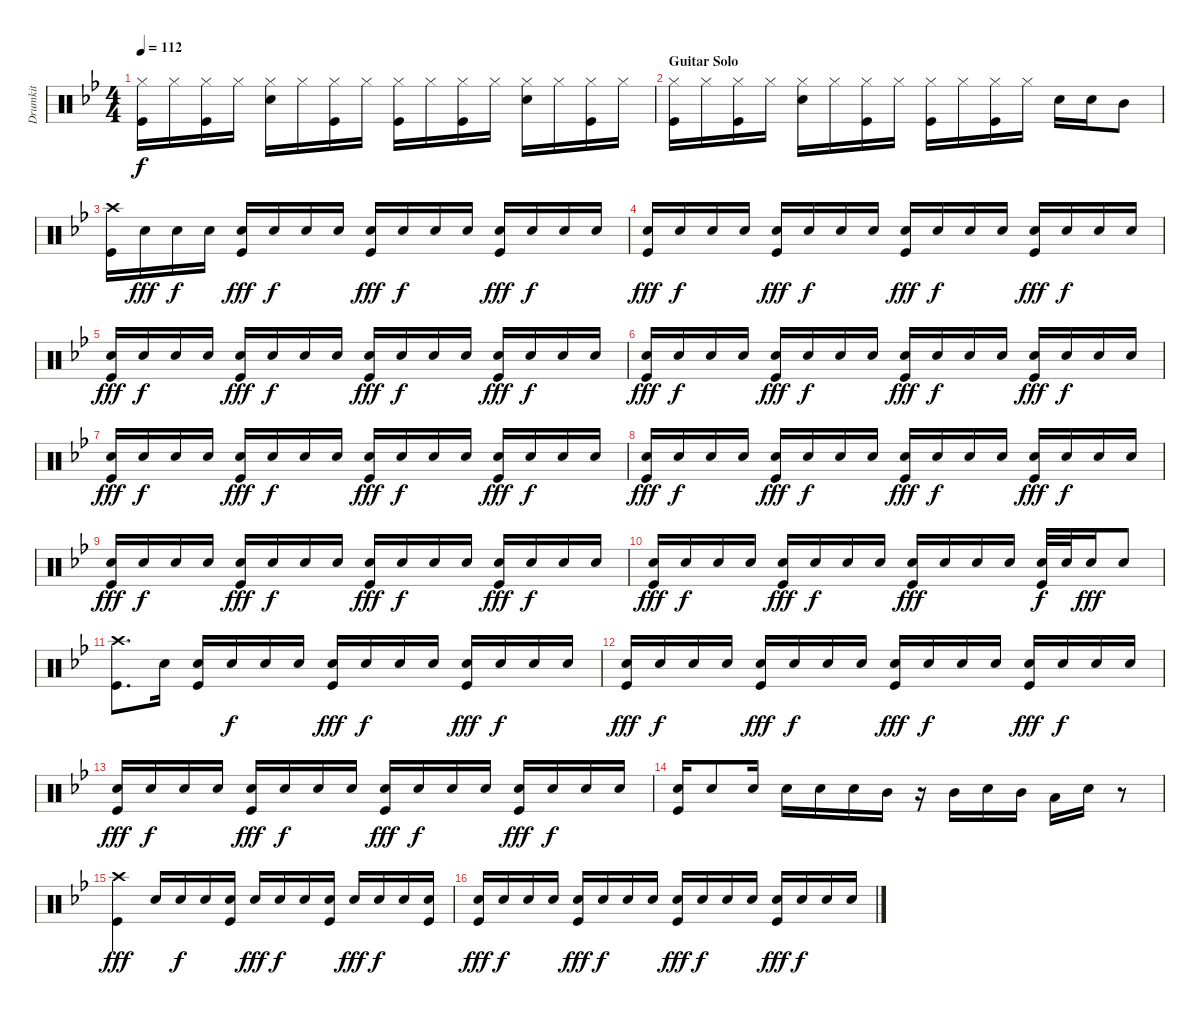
\track ("Drumkit" "Drumkit") {instrument percussion}
\staff {score}
\articulation defaults
\ts (4 4)
\tempo 112
\clef neutral
\ks bb
("Hi-Hat (closed)" "Kick (hit)").16{dy f} "Hi-Hat (closed)".16 ("Hi-Hat (closed)" "Kick (hit)").16 "Hi-Hat (closed)".16 ("Hi-Hat (closed)" "Snare (hit) 2").16 "Hi-Hat (closed)".16 ("Hi-Hat (closed)" "Kick (hit)").16 "Hi-Hat (closed)".16 ("Hi-Hat (closed)" "Kick (hit)").16 "Hi-Hat (closed)".16 ("Hi-Hat (closed)" "Kick (hit)").16 "Hi-Hat (closed)".16 ("Hi-Hat (closed)" "Snare (hit) 2").16 "Hi-Hat (closed)".16 ("Hi-Hat (closed)" "Kick (hit)").16 "Hi-Hat (closed)".16 |
\section ("" "Guitar Solo")
("Hi-Hat (closed)" "Kick (hit)").16 "Hi-Hat (closed)".16 ("Hi-Hat (closed)" "Kick (hit)").16 "Hi-Hat (closed)".16 ("Hi-Hat (closed)" "Snare (hit) 2").16 "Hi-Hat (closed)".16 ("Hi-Hat (closed)" "Kick (hit)").16 "Hi-Hat (closed)".16 ("Hi-Hat (closed)" "Kick (hit)").16 "Hi-Hat (closed)".16 ("Hi-Hat (closed)" "Kick (hit)").16 "Hi-Hat (closed)".16 "Snare (hit) 2".16 "Snare (hit) 2".16 "Mid Tom (hit)".8 |
("Crash high (hit)" "Kick (hit)").16 "Snare (hit) 2".16{dy fff} "Snare (hit) 2".16{dy f} "Snare (hit) 2".16 ("Snare (hit) 2" "Kick (hit)").16{dy fff} "Snare (hit) 2".16{dy f} "Snare (hit) 2".16 "Snare (hit) 2".16 ("Snare (hit) 2" "Kick (hit)").16{dy fff} "Snare (hit) 2".16{dy f} "Snare (hit) 2".16 "Snare (hit) 2".16 ("Snare (hit) 2" "Kick (hit)").16{dy fff} "Snare (hit) 2".16{dy f} "Snare (hit) 2".16 "Snare (hit) 2".16 |
("Snare (hit) 2" "Kick (hit)").16{dy fff} "Snare (hit) 2".16{dy f} "Snare (hit) 2".16 "Snare (hit) 2".16 ("Snare (hit) 2" "Kick (hit)").16{dy fff} "Snare (hit) 2".16{dy f} "Snare (hit) 2".16 "Snare (hit) 2".16 ("Snare (hit) 2" "Kick (hit)").16{dy fff} "Snare (hit) 2".16{dy f} "Snare (hit) 2".16 "Snare (hit) 2".16 ("Snare (hit) 2" "Kick (hit)").16{dy fff} "Snare (hit) 2".16{dy f} "Snare (hit) 2".16 "Snare (hit) 2".16 |
("Snare (hit) 2" "Kick (hit)").16{dy fff} "Snare (hit) 2".16{dy f} "Snare (hit) 2".16 "Snare (hit) 2".16 ("Snare (hit) 2" "Kick (hit)").16{dy fff} "Snare (hit) 2".16{dy f} "Snare (hit) 2".16 "Snare (hit) 2".16 ("Snare (hit) 2" "Kick (hit)").16{dy fff} "Snare (hit) 2".16{dy f} "Snare (hit) 2".16 "Snare (hit) 2".16 ("Snare (hit) 2" "Kick (hit)").16{dy fff} "Snare (hit) 2".16{dy f} "Snare (hit) 2".16 "Snare (hit) 2".16 |
("Snare (hit) 2" "Kick (hit)").16{dy fff} "Snare (hit) 2".16{dy f} "Snare (hit) 2".16 "Snare (hit) 2".16 ("Snare (hit) 2" "Kick (hit)").16{dy fff} "Snare (hit) 2".16{dy f} "Snare (hit) 2".16 "Snare (hit) 2".16 ("Snare (hit) 2" "Kick (hit)").16{dy fff} "Snare (hit) 2".16{dy f} "Snare (hit) 2".16 "Snare (hit) 2".16 ("Snare (hit) 2" "Kick (hit)").16{dy fff} "Snare (hit) 2".16{dy f} "Snare (hit) 2".16 "Snare (hit) 2".16 |
("Snare (hit) 2" "Kick (hit)").16{dy fff} "Snare (hit) 2".16{dy f} "Snare (hit) 2".16 "Snare (hit) 2".16 ("Snare (hit) 2" "Kick (hit)").16{dy fff} "Snare (hit) 2".16{dy f} "Snare (hit) 2".16 "Snare (hit) 2".16 ("Snare (hit) 2" "Kick (hit)").16{dy fff} "Snare (hit) 2".16{dy f} "Snare (hit) 2".16 "Snare (hit) 2".16 ("Snare (hit) 2" "Kick (hit)").16{dy fff} "Snare (hit) 2".16{dy f} "Snare (hit) 2".16 "Snare (hit) 2".16 |
("Snare (hit) 2" "Kick (hit)").16{dy fff} "Snare (hit) 2".16{dy f} "Snare (hit) 2".16 "Snare (hit) 2".16 ("Snare (hit) 2" "Kick (hit)").16{dy fff} "Snare (hit) 2".16{dy f} "Snare (hit) 2".16 "Snare (hit) 2".16 ("Snare (hit) 2" "Kick (hit)").16{dy fff} "Snare (hit) 2".16{dy f} "Snare (hit) 2".16 "Snare (hit) 2".16 ("Snare (hit) 2" "Kick (hit)").16{dy fff} "Snare (hit) 2".16{dy f} "Snare (hit) 2".16 "Snare (hit) 2".16 |
("Snare (hit) 2" "Kick (hit)").16{dy fff} "Snare (hit) 2".16{dy f} "Snare (hit) 2".16 "Snare (hit) 2".16 ("Snare (hit) 2" "Kick (hit)").16{dy fff} "Snare (hit) 2".16{dy f} "Snare (hit) 2".16 "Snare (hit) 2".16 ("Snare (hit) 2" "Kick (hit)").16{dy fff} "Snare (hit) 2".16{dy f} "Snare (hit) 2".16 "Snare (hit) 2".16 ("Snare (hit) 2" "Kick (hit)").16{dy fff} "Snare (hit) 2".16{dy f} "Snare (hit) 2".16 "Snare (hit) 2".16 |
("Snare (hit) 2" "Kick (hit)").16{dy fff} "Snare (hit) 2".16{dy f} "Snare (hit) 2".16 "Snare (hit) 2".16 ("Snare (hit) 2" "Kick (hit)").16{dy fff} "Snare (hit) 2".16{dy f} "Snare (hit) 2".16 "Snare (hit) 2".16 ("Snare (hit) 2" "Kick (hit)").16{dy fff} "Snare (hit) 2".16 "Snare (hit) 2".16 "Snare (hit) 2".16 ("Snare (hit) 2" "Kick (hit)").32{dy f} "Snare (hit) 2".32 "Snare (hit) 2".16{dy fff} "Snare (hit) 2".8 |
("Crash high (hit)" "Kick (hit)").8{d} "Snare (hit) 2".16 ("Snare (hit) 2" "Kick (hit)").16 "Snare (hit) 2".16{dy f} "Snare (hit) 2".16 "Snare (hit) 2".16 ("Snare (hit) 2" "Kick (hit)").16{dy fff} "Snare (hit) 2".16{dy f} "Snare (hit) 2".16 "Snare (hit) 2".16 ("Snare (hit) 2" "Kick (hit)").16{dy fff} "Snare (hit) 2".16{dy f} "Snare (hit) 2".16 "Snare (hit) 2".16 |
("Snare (hit) 2" "Kick (hit)").16{dy fff} "Snare (hit) 2".16{dy f} "Snare (hit) 2".16 "Snare (hit) 2".16 ("Snare (hit) 2" "Kick (hit)").16{dy fff} "Snare (hit) 2".16{dy f} "Snare (hit) 2".16 "Snare (hit) 2".16 ("Snare (hit) 2" "Kick (hit)").16{dy fff} "Snare (hit) 2".16{dy f} "Snare (hit) 2".16 "Snare (hit) 2".16 ("Snare (hit) 2" "Kick (hit)").16{dy fff} "Snare (hit) 2".16{dy f} "Snare (hit) 2".16 "Snare (hit) 2".16 |
("Snare (hit) 2" "Kick (hit)").16{dy fff} "Snare (hit) 2".16{dy f} "Snare (hit) 2".16 "Snare (hit) 2".16 ("Snare (hit) 2" "Kick (hit)").16{dy fff} "Snare (hit) 2".16{dy f} "Snare (hit) 2".16 "Snare (hit) 2".16 ("Snare (hit) 2" "Kick (hit)").16{dy fff} "Snare (hit) 2".16{dy f} "Snare (hit) 2".16 "Snare (hit) 2".16 ("Snare (hit) 2" "Kick (hit)").16{dy fff} "Snare (hit) 2".16{dy f} "Snare (hit) 2".16 "Snare (hit) 2".16 |
("Snare (hit) 2" "Kick (hit)").16 "Snare (hit) 2".8 "Snare (hit) 2".16 "Snare (hit) 2".16 "Snare (hit) 2".16 "Snare (hit) 2".16 "Mid Tom (hit)".16 r.16 "Mid Tom (hit)".16 "Snare (hit) 2".16 "Mid Tom (hit)".16 "Low Tom (hit)".16 "Snare (hit) 2".16 r.8 |
("Crash high (hit)" "Kick (hit)").4{dy fff} "Snare (hit) 2".16 "Snare (hit) 2".16{dy f} "Snare (hit) 2".16 ("Snare (hit) 2" "Kick (hit)").16 "Snare (hit) 2".16{dy fff} "Snare (hit) 2".16{dy f} "Snare (hit) 2".16 ("Snare (hit) 2" "Kick (hit)").16 "Snare (hit) 2".16{dy fff} "Snare (hit) 2".16{dy f} "Snare (hit) 2".16 ("Snare (hit) 2" "Kick (hit)").16 |
("Snare (hit) 2" "Kick (hit)").16{dy fff} "Snare (hit) 2".16{dy f} "Snare (hit) 2".16 "Snare (hit) 2".16 ("Snare (hit) 2" "Kick (hit)").16{dy fff} "Snare (hit) 2".16{dy f} "Snare (hit) 2".16 "Snare (hit) 2".16 ("Snare (hit) 2" "Kick (hit)").16{dy fff} "Snare (hit) 2".16{dy f} "Snare (hit) 2".16 "Snare (hit) 2".16 ("Snare (hit) 2" "Kick (hit)").16{dy fff} "Snare (hit) 2".16{dy f} "Snare (hit) 2".16 "Snare (hit) 2".16
